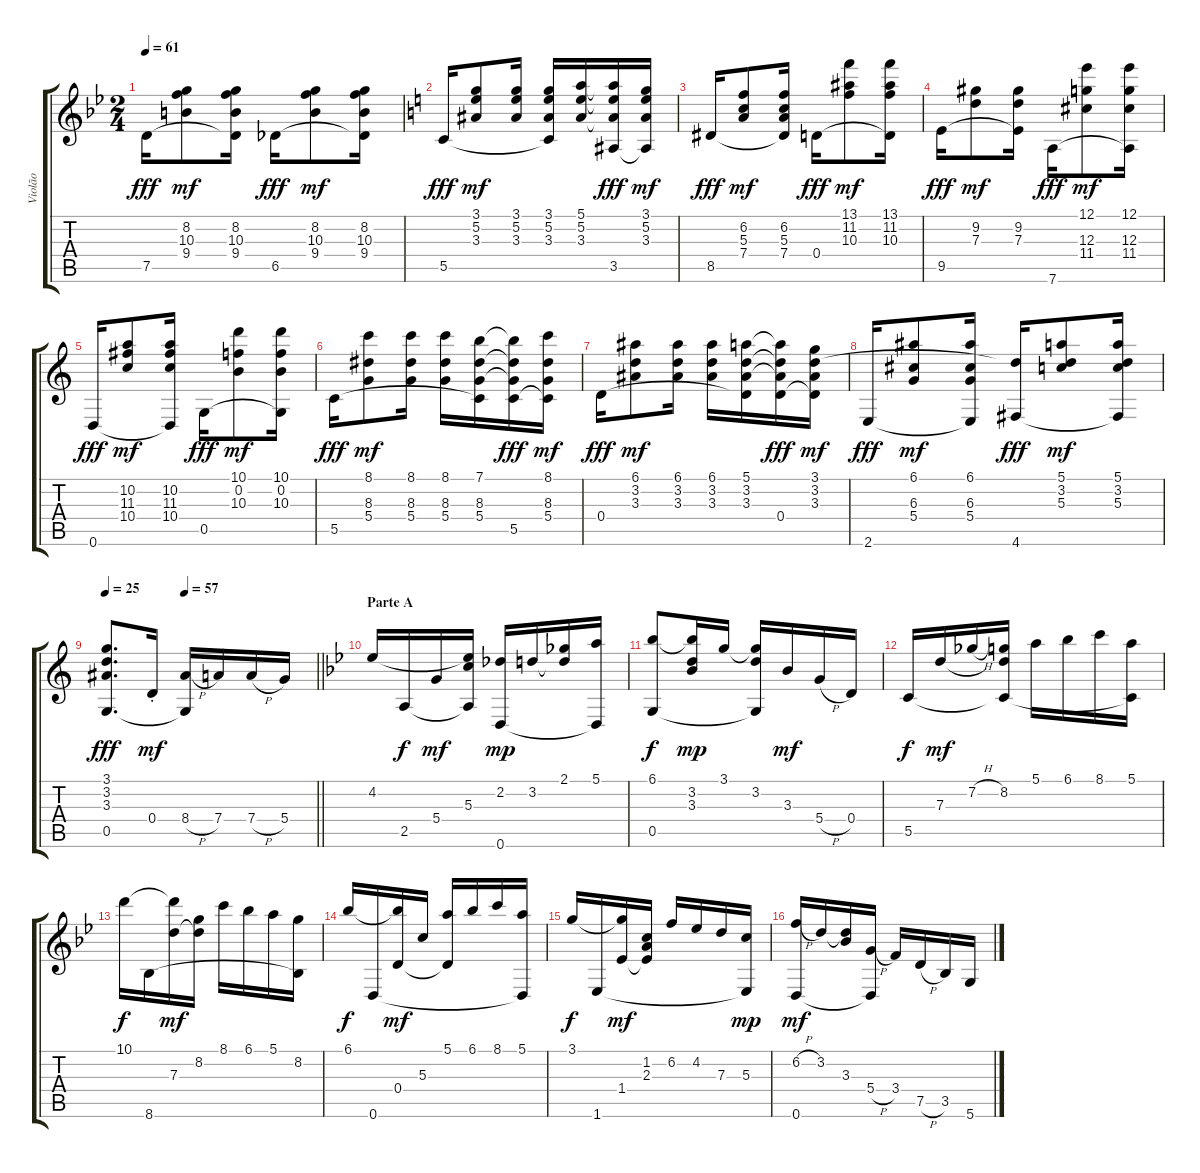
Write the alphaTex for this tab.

\track ("Violão" "Violão") {instrument acousticguitarnylon}
\staff {score tabs}
\tuning (E4 B3 G3 D3 G2 D2) {hide}
\ts (2 4)
\tempo 61
\clef g2
\ks gminor
7.5.16{dy fff} (8.2 10.3 9.4).8{dy mf} (8.2 10.3 9.4 7.5{t}).16 6.5.16{dy fff} (8.2 10.3 9.4).8{dy mf} (8.2 10.3 9.4 6.5{t}).16 |
\ks c
5.5.16{dy fff} (3.1 5.2 3.3).8{dy mf} (3.1 5.2 3.3).16 (3.1 5.2 3.3 5.5{t}).16 (5.1 5.2 3.3).16 (5.1{t} 5.2{t} 3.3{t} 3.5).16{dy fff} (3.1 5.2 3.3 3.5{t}).16{dy mf} |
8.5.16{dy fff} (6.2 5.3 7.4).8{dy mf} (6.2 5.3 7.4 8.5{t}).16 0.4.16{dy fff} (13.1 11.2 10.3).8{dy mf} (13.1 11.2 10.3 0.4{t}).16 |
9.5.16{dy fff} (9.2 7.3).8{dy mf} (9.2 7.3 9.5{t}).16 7.6.16{dy fff} (12.1 12.3 11.4).8{dy mf} (12.1 12.3 11.4 7.6{t}).16 |
0.6.16{dy fff} (10.2 11.3 10.4).8{dy mf} (10.2 11.3 10.4 0.6{t}).16 0.5.16{dy fff} (10.1 0.2 10.3).8{dy mf} (10.1 0.2 10.3 0.5{t}).16 |
5.5.16{dy fff} (8.1 8.3 5.4).8{dy mf} (8.1 8.3 5.4).16 (8.1 8.3 5.4).16 (7.1 8.3 5.4 5.5{t}).16 (7.1{t} 8.3{t} 5.4{t} 5.5).16{dy fff} (8.1 8.3 5.4 5.5{t}).16{dy mf} |
0.4.16{dy fff} (6.1 3.2 3.3).8{dy mf} (6.1 3.2 3.3).16 (6.1 3.2 3.3).16 (5.1 3.2 3.3 0.4{t}).16 (5.1{t} 3.2{t} 3.3{t} 0.4).16{dy fff} (3.1 3.2 3.3 0.4{t}).16{dy mf} |
2.6.16{dy fff} (6.1 6.3 5.4).8{dy mf} (6.1 6.3 5.4 2.6{t}).16 (3.2{t} 4.6).16{dy fff} (5.1 3.2 5.3).8{dy mf} (5.1 3.2 5.3 4.6{t}).16 |
\tempo 25
\tempo (57 0.375)
\barLineRight lightlight
(3.1 3.2 3.3 0.5).8{d dy fff} 0.4{st}.16{dy mf} (8.4{h} 0.5{t}).16 7.4.16 7.4{h}.16 5.4.16 |
\section ("" "Parte A")
\ks gminor
4.2.16 2.5.16{dy f} 5.4.16{dy mf} (4.2{t} 5.3 2.5{t}).16 (2.2 0.6).16{dy mp} 3.2.16 (2.1 3.2{t}).16 (5.1 0.6{t}).16 |
(6.1 0.5).8{dy f} (6.1{t} 3.2 3.3).16{dy mp} 3.1.16 (3.1{t} 3.2 0.5{t}).16 3.3.16{dy mf} 5.4{h}.16 0.4.16 |
5.5.16{dy f} 7.3.16{dy mf} 7.2{h}.16 (8.2 7.3{t} 5.5{t}).16 5.1.16 6.1.16 8.1.16 (5.1 5.5{t}).16 |
10.1.16{dy f} 8.6.16 (10.1{t} 7.3).16{dy mf} (8.2 7.3{t}).16 8.1.16 6.1.16 5.1.16 (8.2 8.6{t}).16 |
6.1.16{dy f} 0.6.16 (6.1{t} 0.4).16{dy mf} 5.3.16 (5.1 0.4{t}).16 6.1.16 8.1.16 (5.1 0.6{t}).16 |
3.1.16{dy f} 1.6.16 (3.1{t} 1.4).16{dy mf} (1.2 2.3 1.4{t}).16 6.2.16 4.2.16 7.3.16 (5.3 1.6{t}).16{dy mp} |
(6.2{h} 0.6).16{dy mf} 3.2.16 (3.2{t} 3.3).16 (5.4{h} 0.6{t}).16 3.4.16 7.5{h}.16 3.5.16 5.6.16
